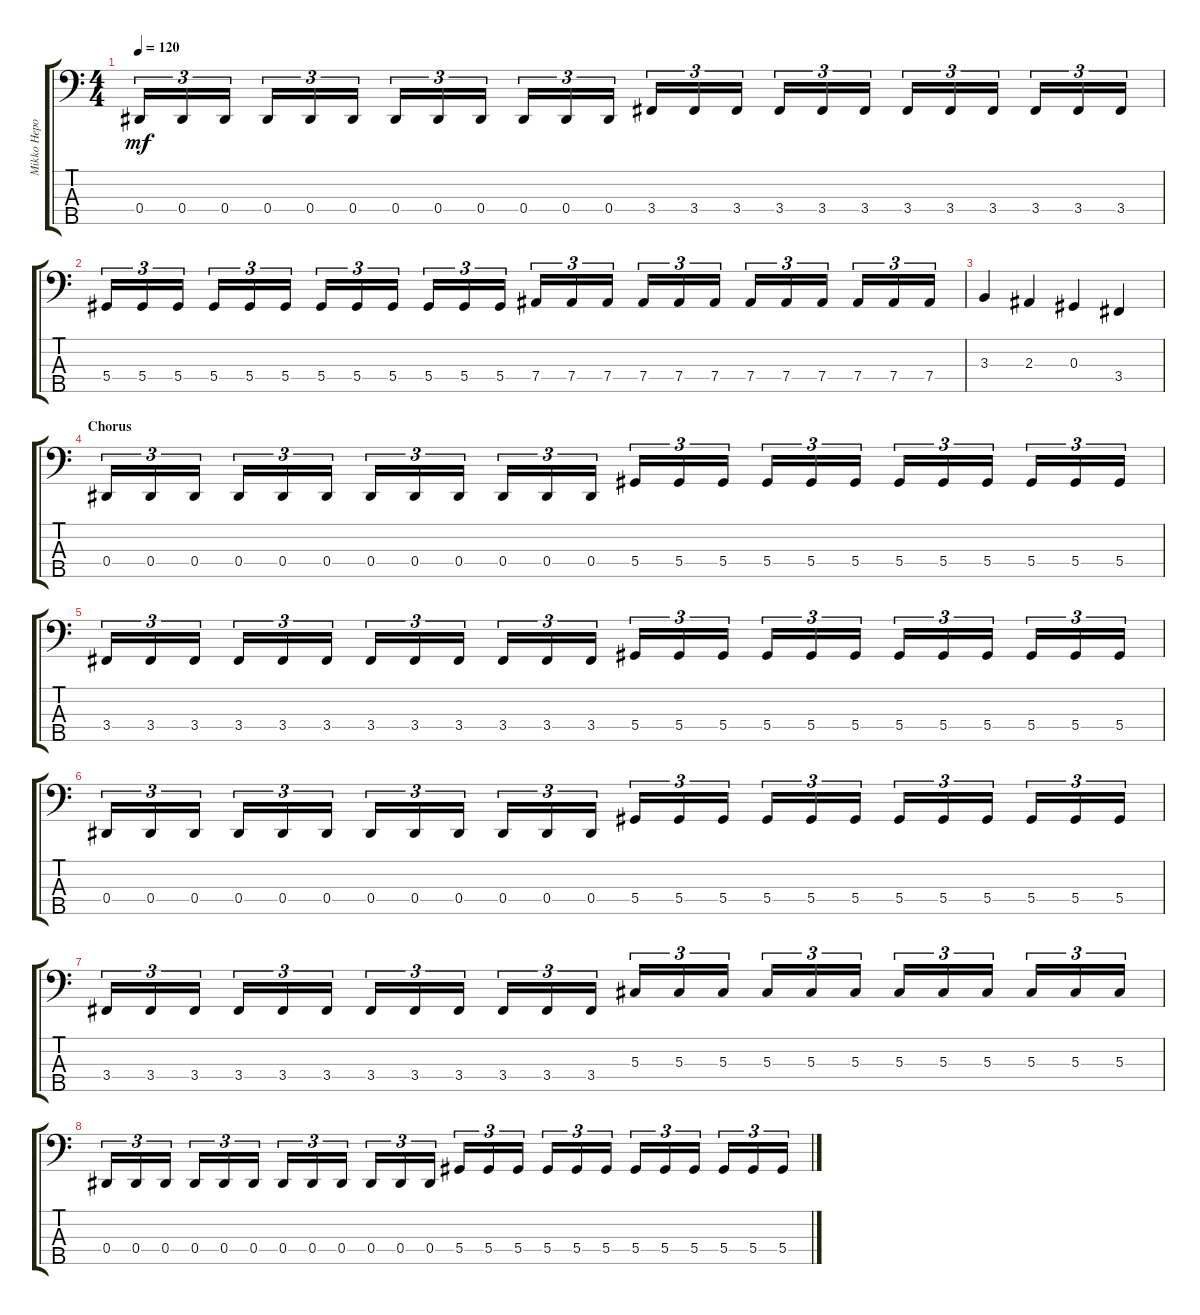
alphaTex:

\track ("Mikko Hepo-Oja (bass)" "Mikko Hepo") {instrument electricbasspick}
\staff {score tabs}
\tuning (Gb2 Db2 Ab1 Eb1 Bb0) {hide}
\ts (4 4)
\tempo 120
\clef f4
\ks c
0.4.16{tu (3 2) dy mf} 0.4.16{tu (3 2)} 0.4.16{tu (3 2)} 0.4.16{tu (3 2)} 0.4.16{tu (3 2)} 0.4.16{tu (3 2)} 0.4.16{tu (3 2)} 0.4.16{tu (3 2)} 0.4.16{tu (3 2)} 0.4.16{tu (3 2)} 0.4.16{tu (3 2)} 0.4.16{tu (3 2)} 3.4.16{tu (3 2)} 3.4.16{tu (3 2)} 3.4.16{tu (3 2)} 3.4.16{tu (3 2)} 3.4.16{tu (3 2)} 3.4.16{tu (3 2)} 3.4.16{tu (3 2)} 3.4.16{tu (3 2)} 3.4.16{tu (3 2)} 3.4.16{tu (3 2)} 3.4.16{tu (3 2)} 3.4.16{tu (3 2)} |
5.4.16{tu (3 2)} 5.4.16{tu (3 2)} 5.4.16{tu (3 2)} 5.4.16{tu (3 2)} 5.4.16{tu (3 2)} 5.4.16{tu (3 2)} 5.4.16{tu (3 2)} 5.4.16{tu (3 2)} 5.4.16{tu (3 2)} 5.4.16{tu (3 2)} 5.4.16{tu (3 2)} 5.4.16{tu (3 2)} 7.4.16{tu (3 2)} 7.4.16{tu (3 2)} 7.4.16{tu (3 2)} 7.4.16{tu (3 2)} 7.4.16{tu (3 2)} 7.4.16{tu (3 2)} 7.4.16{tu (3 2)} 7.4.16{tu (3 2)} 7.4.16{tu (3 2)} 7.4.16{tu (3 2)} 7.4.16{tu (3 2)} 7.4.16{tu (3 2)} |
3.3.4 2.3.4 0.3.4 3.4.4 |
\section ("" "Chorus")
0.4.16{tu (3 2)} 0.4.16{tu (3 2)} 0.4.16{tu (3 2)} 0.4.16{tu (3 2)} 0.4.16{tu (3 2)} 0.4.16{tu (3 2)} 0.4.16{tu (3 2)} 0.4.16{tu (3 2)} 0.4.16{tu (3 2)} 0.4.16{tu (3 2)} 0.4.16{tu (3 2)} 0.4.16{tu (3 2)} 5.4.16{tu (3 2)} 5.4.16{tu (3 2)} 5.4.16{tu (3 2)} 5.4.16{tu (3 2)} 5.4.16{tu (3 2)} 5.4.16{tu (3 2)} 5.4.16{tu (3 2)} 5.4.16{tu (3 2)} 5.4.16{tu (3 2)} 5.4.16{tu (3 2)} 5.4.16{tu (3 2)} 5.4.16{tu (3 2)} |
3.4.16{tu (3 2)} 3.4.16{tu (3 2)} 3.4.16{tu (3 2)} 3.4.16{tu (3 2)} 3.4.16{tu (3 2)} 3.4.16{tu (3 2)} 3.4.16{tu (3 2)} 3.4.16{tu (3 2)} 3.4.16{tu (3 2)} 3.4.16{tu (3 2)} 3.4.16{tu (3 2)} 3.4.16{tu (3 2)} 5.4.16{tu (3 2)} 5.4.16{tu (3 2)} 5.4.16{tu (3 2)} 5.4.16{tu (3 2)} 5.4.16{tu (3 2)} 5.4.16{tu (3 2)} 5.4.16{tu (3 2)} 5.4.16{tu (3 2)} 5.4.16{tu (3 2)} 5.4.16{tu (3 2)} 5.4.16{tu (3 2)} 5.4.16{tu (3 2)} |
0.4.16{tu (3 2)} 0.4.16{tu (3 2)} 0.4.16{tu (3 2)} 0.4.16{tu (3 2)} 0.4.16{tu (3 2)} 0.4.16{tu (3 2)} 0.4.16{tu (3 2)} 0.4.16{tu (3 2)} 0.4.16{tu (3 2)} 0.4.16{tu (3 2)} 0.4.16{tu (3 2)} 0.4.16{tu (3 2)} 5.4.16{tu (3 2)} 5.4.16{tu (3 2)} 5.4.16{tu (3 2)} 5.4.16{tu (3 2)} 5.4.16{tu (3 2)} 5.4.16{tu (3 2)} 5.4.16{tu (3 2)} 5.4.16{tu (3 2)} 5.4.16{tu (3 2)} 5.4.16{tu (3 2)} 5.4.16{tu (3 2)} 5.4.16{tu (3 2)} |
3.4.16{tu (3 2)} 3.4.16{tu (3 2)} 3.4.16{tu (3 2)} 3.4.16{tu (3 2)} 3.4.16{tu (3 2)} 3.4.16{tu (3 2)} 3.4.16{tu (3 2)} 3.4.16{tu (3 2)} 3.4.16{tu (3 2)} 3.4.16{tu (3 2)} 3.4.16{tu (3 2)} 3.4.16{tu (3 2)} 5.3.16{tu (3 2)} 5.3.16{tu (3 2)} 5.3.16{tu (3 2)} 5.3.16{tu (3 2)} 5.3.16{tu (3 2)} 5.3.16{tu (3 2)} 5.3.16{tu (3 2)} 5.3.16{tu (3 2)} 5.3.16{tu (3 2)} 5.3.16{tu (3 2)} 5.3.16{tu (3 2)} 5.3.16{tu (3 2)} |
0.4.16{tu (3 2)} 0.4.16{tu (3 2)} 0.4.16{tu (3 2)} 0.4.16{tu (3 2)} 0.4.16{tu (3 2)} 0.4.16{tu (3 2)} 0.4.16{tu (3 2)} 0.4.16{tu (3 2)} 0.4.16{tu (3 2)} 0.4.16{tu (3 2)} 0.4.16{tu (3 2)} 0.4.16{tu (3 2)} 5.4.16{tu (3 2)} 5.4.16{tu (3 2)} 5.4.16{tu (3 2)} 5.4.16{tu (3 2)} 5.4.16{tu (3 2)} 5.4.16{tu (3 2)} 5.4.16{tu (3 2)} 5.4.16{tu (3 2)} 5.4.16{tu (3 2)} 5.4.16{tu (3 2)} 5.4.16{tu (3 2)} 5.4.16{tu (3 2)}
